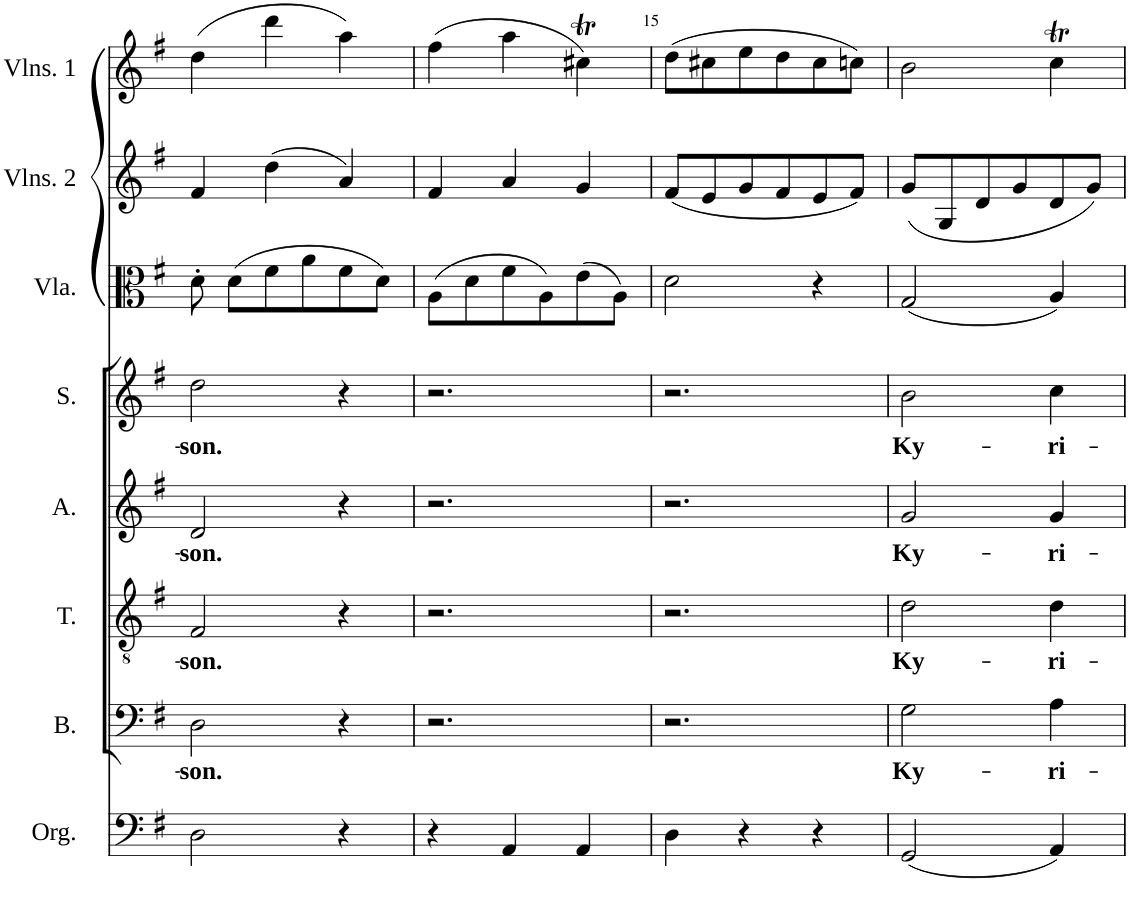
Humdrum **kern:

**kern	**kern	**text	**kern	**text	**kern	**text	**kern	**text	**kern	**kern	**kern
*part8	*part7	*part7	*part6	*part6	*part5	*part5	*part4	*part4	*part3	*part2	*part1
*staff8	*staff7	*staff7	*staff6	*staff6	*staff5	*staff5	*staff4	*staff4	*staff3	*staff2	*staff1
*I"Organ	*I"Bass	*	*I"Tenor	*	*I"Alto	*	*I"Soprano	*	*I"Viola	*I"Violins 2	*I"Violins 1
*I'Org.	*I'B.	*	*I'T.	*	*I'A.	*	*I'S.	*	*I'Vla.	*I'Vlns. 2	*I'Vlns. 1
!!LO:PB:g=z
*clefF4	*clefF4	*	*clefGv2	*	*clefG2	*	*clefG2	*	*clefC3	*clefG2	*clefG2
*k[f#]	*k[f#]	*	*k[f#]	*	*k[f#]	*	*k[f#]	*	*k[f#]	*k[f#]	*k[f#]
*M3/4	*M3/4	*	*M3/4	*	*M3/4	*	*M3/4	*	*M3/4	*M3/4	*M3/4
=13	=13	=13	=13	=13	=13	=13	=13	=13	=13	=13	=13
!	!	!LO:LY:b	!	!LO:LY:b	!	!LO:LY:b	!	!LO:LY:b	!	!	!
2D\	2D\	-son.	2F#/	-son.	2d/	-son.	2dd\	-son.	8d'\	4f#/	(4dd\
.	.	.	.	.	.	.	.	.	(8d\L	.	.
.	.	.	.	.	.	.	.	.	8f#\	(4dd\	4ddd\
.	.	.	.	.	.	.	.	.	8a\	.	.
4r	4r	.	4r	.	4r	.	4r	.	8f#\	4a/)	4aa\)
.	.	.	.	.	.	.	.	.	8d\J)	.	.
=14	=14	=14	=14	=14	=14	=14	=14	=14	=14	=14	=14
4r	2.r	.	2.r	.	2.r	.	2.r	.	(8A\L	4f#/	(4ff#\
.	.	.	.	.	.	.	.	.	8d\	.	.
4AA/	.	.	.	.	.	.	.	.	8f#\	4a/	4aa\
.	.	.	.	.	.	.	.	.	8A\)	.	.
4AA/	.	.	.	.	.	.	.	.	(8e\	4g/	4cc#Xt\)
.	.	.	.	.	.	.	.	.	8A\J)	.	.
=15	=15	=15	=15	=15	=15	=15	=15	=15	=15	=15	=15
4D\	2.r	.	2.r	.	2.r	.	2.r	.	2d\	(8f#/L	(8dd\L
.	.	.	.	.	.	.	.	.	.	8e/	8cc#X\
4r	.	.	.	.	.	.	.	.	.	8g/	8ee\
.	.	.	.	.	.	.	.	.	.	8f#/	8dd\
4r	.	.	.	.	.	.	.	.	4r	8e/	8cc#\
.	.	.	.	.	.	.	.	.	.	8f#/J)	8ccn\J)
=16	=16	=16	=16	=16	=16	=16	=16	=16	=16	=16	=16
!	!	!LO:LY:b	!	!LO:LY:b	!	!LO:LY:b	!	!LO:LY:b	!	!	!
(2GG/	2G\	Ky-	2d\	Ky-	2g/	Ky-	2b\	Ky-	(2G/	(8g/L	2b\
.	.	.	.	.	.	.	.	.	.	8G/	.
.	.	.	.	.	.	.	.	.	.	8d/	.
.	.	.	.	.	.	.	.	.	.	8g/	.
!	!	!LO:LY:b	!	!LO:LY:b	!	!LO:LY:b	!	!LO:LY:b	!	!	!
4AA/)	4A\	-ri-	4d\	-ri-	4g/	-ri-	4cc\	-ri-	4A/)	8d/	4ccT\
.	.	.	.	.	.	.	.	.	.	8g/J)	.
=	=	=	=	=	=	=	=	=	=	=	=
*-	*-	*-	*-	*-	*-	*-	*-	*-	*-	*-	*-
